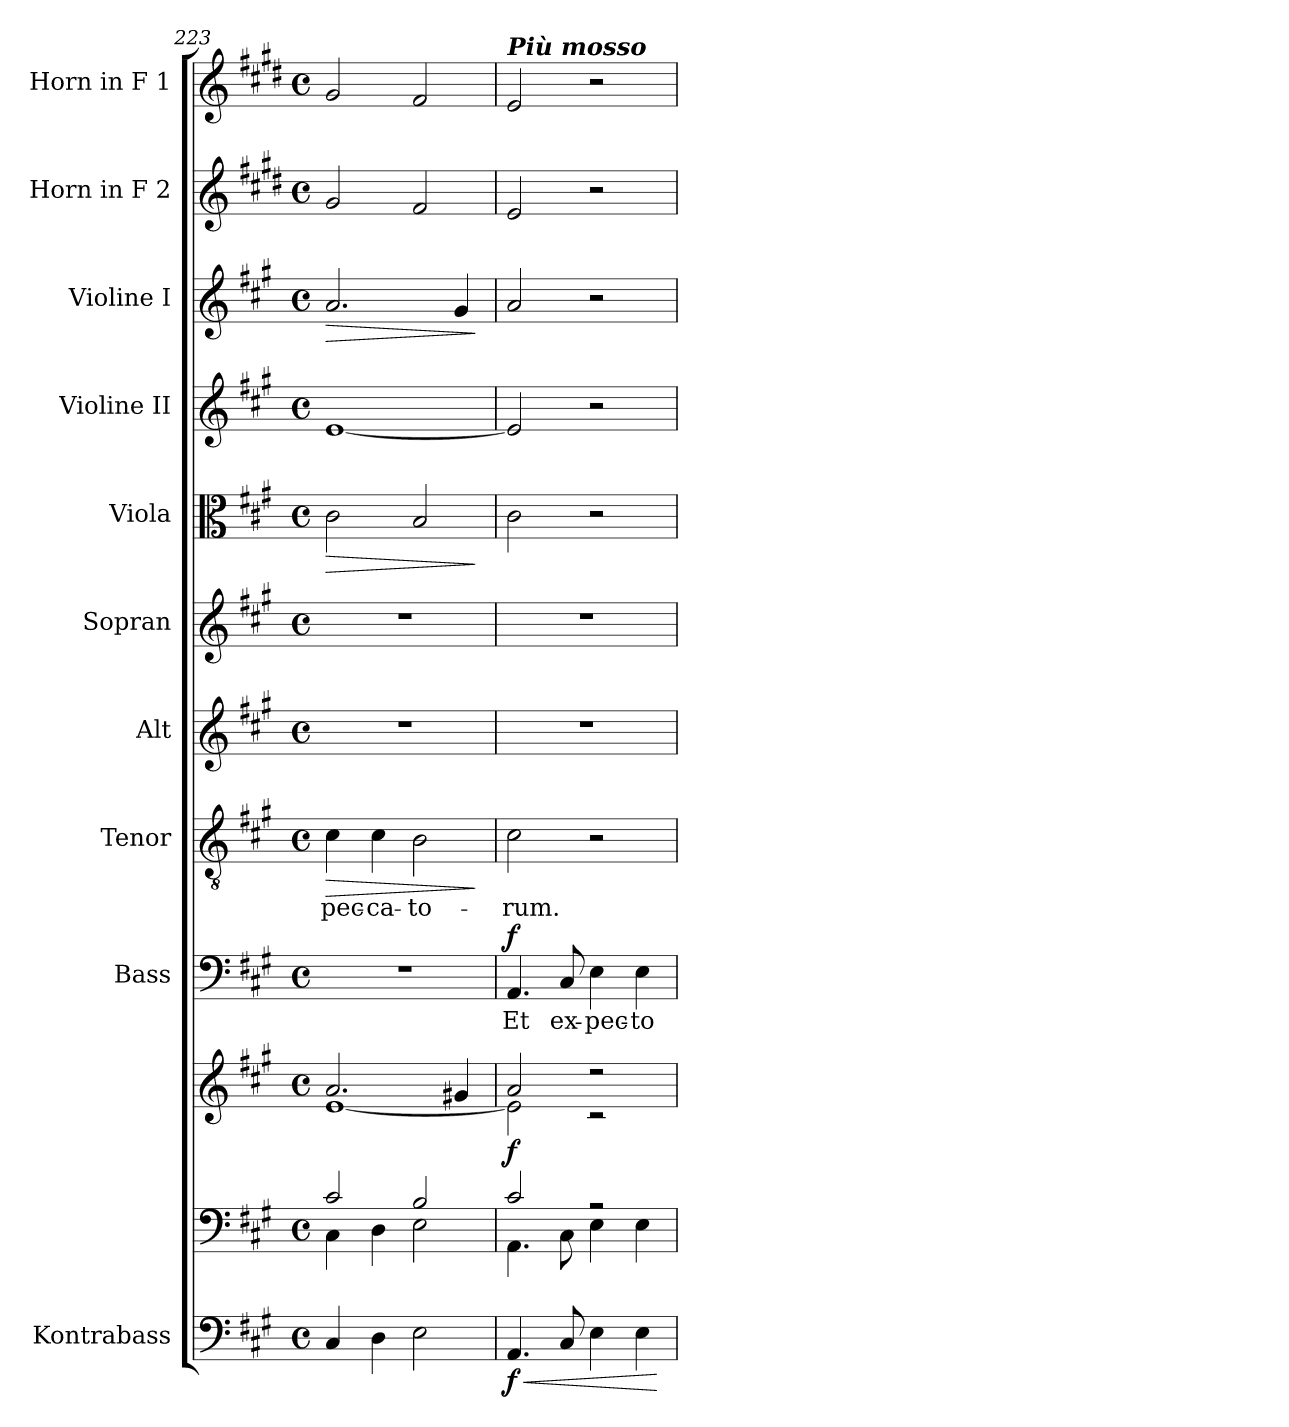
**kern	**dynam	**kern	**kern	**dynam	**kern	**text	**dynam	**kern	**text	**dynam	**kern	**kern	**kern	**dynam	**kern	**kern	**dynam	**kern	**kern
*part11	*part11	*part10	*part10	*part10	*part9	*part9	*part9	*part8	*part8	*part8	*part7	*part6	*part5	*part5	*part4	*part3	*part3	*part2	*part1
*staff12	*staff12	*staff11	*staff10	*staff10/11	*staff9	*staff9	*staff9	*staff8	*staff8	*staff8	*staff7	*staff6	*staff5	*staff5	*staff4	*staff3	*staff3	*staff2	*staff1
*I"Kontrabass	*	*	*	*	*I"Bass	*	*	*I"Tenor	*	*	*I"Alt	*I"Sopran	*I"Viola	*	*I"Violine II	*I"Violine I	*	*I"Horn in F 2	*I"Horn in F 1
*I'Kb.	*	*	*	*	*I'B.	*	*	*I'T.	*	*	*I'A.	*I'S.	*I'Vla.	*	*I'Vl. II	*I'Vl. I	*	*	*
*clefF4	*	*clefF4	*clefG2	*	*clefF4	*	*	*clefGv2	*	*	*clefG2	*clefG2	*clefC3	*	*clefG2	*clefG2	*	*clefG2	*clefG2
*ITrd7c12	*	*	*	*	*	*	*	*	*	*	*	*	*	*	*	*	*	*ITrd4c7	*ITrd4c7
*k[f#c#g#]	*	*k[f#c#g#]	*k[f#c#g#]	*	*k[f#c#g#]	*	*	*k[f#c#g#]	*	*	*k[f#c#g#]	*k[f#c#g#]	*k[f#c#g#]	*	*k[f#c#g#]	*k[f#c#g#]	*	*k[f#c#g#]	*k[f#c#g#]
*A:	*	*A:	*A:	*	*A:	*	*	*A:	*	*	*A:	*A:	*A:	*	*A:	*A:	*	*A:	*A:
*M4/4	*	*M4/4	*M4/4	*	*M4/4	*	*	*M4/4	*	*	*M4/4	*M4/4	*M4/4	*	*M4/4	*M4/4	*	*M4/4	*M4/4
*met(c)	*	*met(c)	*met(c)	*	*met(c)	*	*	*met(c)	*	*	*met(c)	*met(c)	*met(c)	*	*met(c)	*met(c)	*	*met(c)	*met(c)
=223	=223	=223	=223	=223	=223	=223	=223	=223	=223	=223	=223	=223	=223	=223	=223	=223	=223	=223	=223
*	*	*^	*^	*	*	*	*	*	*	*	*	*	*	*	*	*	*	*	*
!	!	!	!	!	!	!	!	!	!	!	!LO:LY:b	!LO:HP:b	!	!	!	!LO:HP:b	!	!	!LO:HP:b	!	!
4CC#/	.	2c#/	4C#\	2.a/	[<1e	.	1r	.	.	4c#\	pec-	>	1r	1r	2c#\	>	[1e	2.a/	>	2c#/	2c#/
!	!	!	!	!	!	!	!	!	!	!	!LO:LY:b	!	!	!	!	!	!	!	!	!	!
4DD\	.	.	4D\	.	.	.	.	.	.	4c#\	-ca-	.	.	.	.	.	.	.	.	.	.
!	!	!	!	!	!	!	!	!	!	!	!LO:LY:b	!	!	!	!	!	!	!	!	!	!
2EE\	.	2B/	2E\	.	.	.	.	.	.	2B\	-to-	.	.	.	2B/	.	.	.	.	2B/	2B/
.	.	.	.	4g#X/	.	.	.	.	.	.	.	.	.	.	.	.	.	4g#/	.	.	.
*	*	*v	*v	*	*	*	*	*	*	*	*	*	*	*	*	*	*	*	*	*	*
*	*	*	*v	*v	*	*	*	*	*	*	*	*	*	*	*	*	*	*	*	*
.	.	.	.	.	.	.	.	.	.	]	.	.	.	]	.	.	]	.	.
=224	=224	=224	=224	=224	=224	=224	=224	=224	=224	=224	=224	=224	=224	=224	=224	=224	=224	=224	=224
!	!	!	!	!	!	!	!	!	!	!	!	!	!	!	!	!	!	!	!LO:TX:a:Bi:t=Più mosso
!	!LO:HP:b	!	!	!	!	!LO:LY:b	!	!	!LO:LY:b	!	!	!	!	!	!	!	!	!	!
*	*	*^	*^	*	*	*	*	*	*	*	*	*	*	*	*	*	*	*	*
!	!LO:DY:n=1:b	!	!	!	!	!LO:DY:b	!	!	!LO:DY:a	!	!	!	!	!	!	!	!	!	!	!	!
4.AAA/	< f	2c#/	4.AA\	2a/	2e\]	f	4.AA/	Et	f	2c#\	-rum.	.	1r	1r	2c#\	.	2e/]	2a/	.	2A/	2A/
!	!	!	!	!	!	!	!	!LO:LY:b	!	!	!	!	!	!	!	!	!	!	!	!	!
8CC#/	.	.	8C#\	.	.	.	8C#/	ex-	.	.	.	.	.	.	.	.	.	.	.	.	.
!	!	!	!	!	!	!	!	!LO:LY:b	!	!	!	!	!	!	!	!	!	!	!	!	!
4EE\	.	2rA	4E\	2r	2r	.	4E\	-pec-	.	2r	.	.	.	.	2r	.	2r	2r	.	2r	2r
!	!	!	!	!	!	!	!	!LO:LY:b	!	!	!	!	!	!	!	!	!	!	!	!	!
4EE\	.	.	4E\	.	.	.	4E\	-to	.	.	.	.	.	.	.	.	.	.	.	.	.
*	*	*v	*v	*	*	*	*	*	*	*	*	*	*	*	*	*	*	*	*	*	*
*	*	*	*v	*v	*	*	*	*	*	*	*	*	*	*	*	*	*	*	*	*
.	[	.	.	.	.	.	.	.	.	.	.	.	.	.	.	.	.	.	.
=	=	=	=	=	=	=	=	=	=	=	=	=	=	=	=	=	=	=	=
*-	*-	*-	*-	*-	*-	*-	*-	*-	*-	*-	*-	*-	*-	*-	*-	*-	*-	*-	*-
